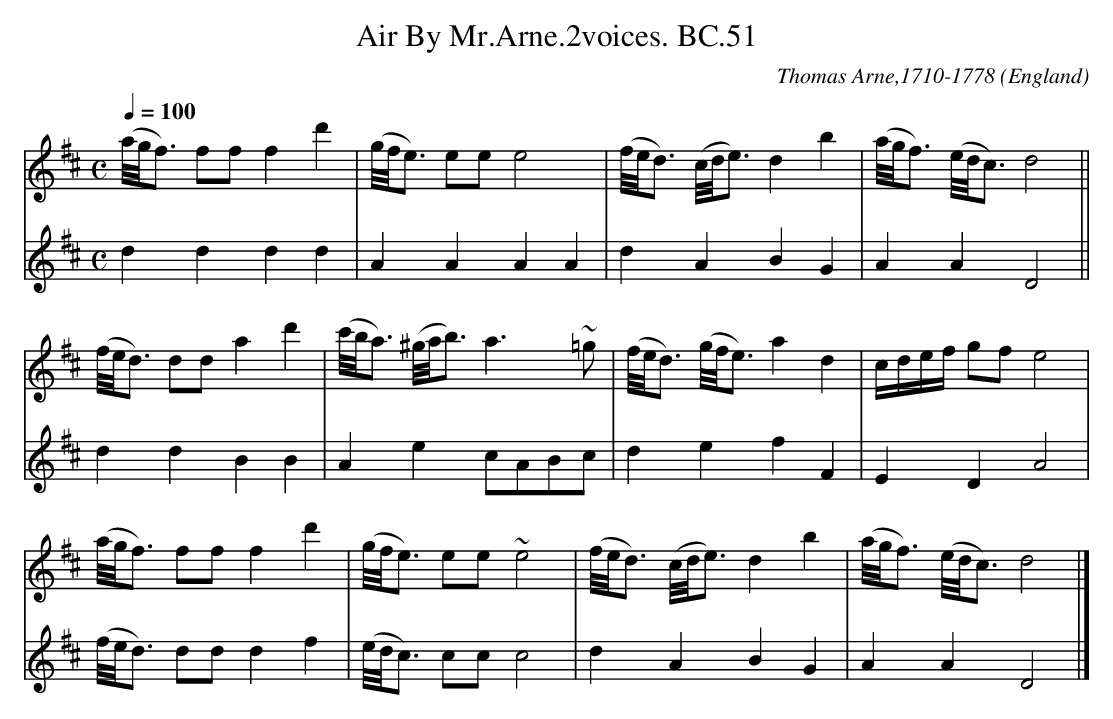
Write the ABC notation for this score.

X:1
T:Air By Mr.Arne.2voices. BC.51
C:Thomas Arne,1710-1778
L:1/16
M:C
O:England
Q:1/4=100
K:D
[V:1](a/g/f3) f2f2 f4 d'4|(g/f/e3) e2e2 e8|\
(f/e/d3) (c/d/e3) d4 b4|(a/g/f3) (e/d/c3) d8||!
[V:2][L:1/4]d d d d|A A A A|d A B G|A A D2||!
[V:1](f/e/d3) d2d2 a4 d'4|(c'/b/a3) (^g/a/b3) a6 ~=g2|\
(f/e/d3) (g/f/e3) a4 d4|cdef g2f2 e8|!
[V:2]d d B B|A e c/A/B/c/|d e f F|E D A2|!
[V:1](a/g/f3) f2f2 f4 d'4|(g/f/e3) e2e2 ~e8|\
(f/e/d3) (c/d/e3) d4 b4|(a/g/f3) (e/d/c3) d8|]
[V:2][L:1/16](f/e/d3) d2d2 d4 f4|\
(e/d/c3) c2c2 c8|[L:1/4]d A B G|A A D2|]
